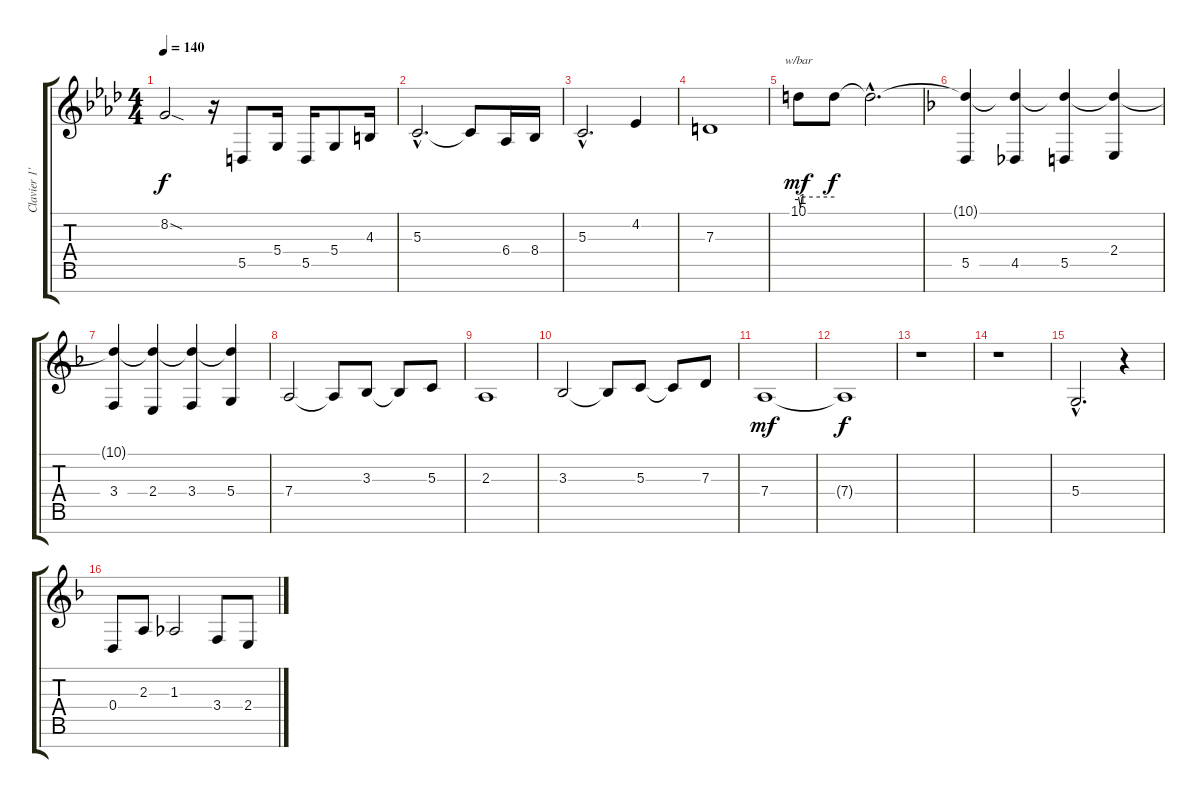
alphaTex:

\track ("Clavier 1'" "Clavier 1'") {instrument lead2sawtooth}
\staff {score tabs}
\tuning (E4 B3 G3 D3 A2 E2 B1) {hide}
\ts (4 4)
\tempo 140
\clef g2
\ks ab
8.2{sod}.2{dy f} r.16 5.5.8 5.4.16 5.5.16 5.4.8 4.3.16 |
5.3{hac}.2{d} 5.3{t}.8 6.4.16 8.4.16 |
5.3{hac}.2{d} 4.2.4 |
7.3.1 |
10.1.8{tbe (custom default 0 0 3 -4 6 0 60 0) dy mf} 10.1{t}.8{dy f} 10.1{hac t}.2{d} |
\ks f
(10.1{t} 5.5).4 (10.1{t} 4.5).4 (10.1{t} 5.5).4 (10.1{t} 2.4).4 |
(10.1{t} 3.4).4 (10.1{t} 2.4).4 (10.1{t} 3.4).4 (10.1{t} 5.4).4 |
7.4.2 7.4{t}.8 3.3.8 3.3{t}.8 5.3.8 |
2.3.1 |
3.3.2 3.3{t}.8 5.3.8 5.3{t}.8 7.3.8 |
7.4.1{dy mf} |
7.4{t}.1{dy f volume 7} |
r.1 |
r.1 |
5.4{hac}.2{d volume 14 instrument reversecymbal} r.4 |
0.4.8{instrument lead2sawtooth} 2.3.8 1.3.2 3.4.8 2.4.8
